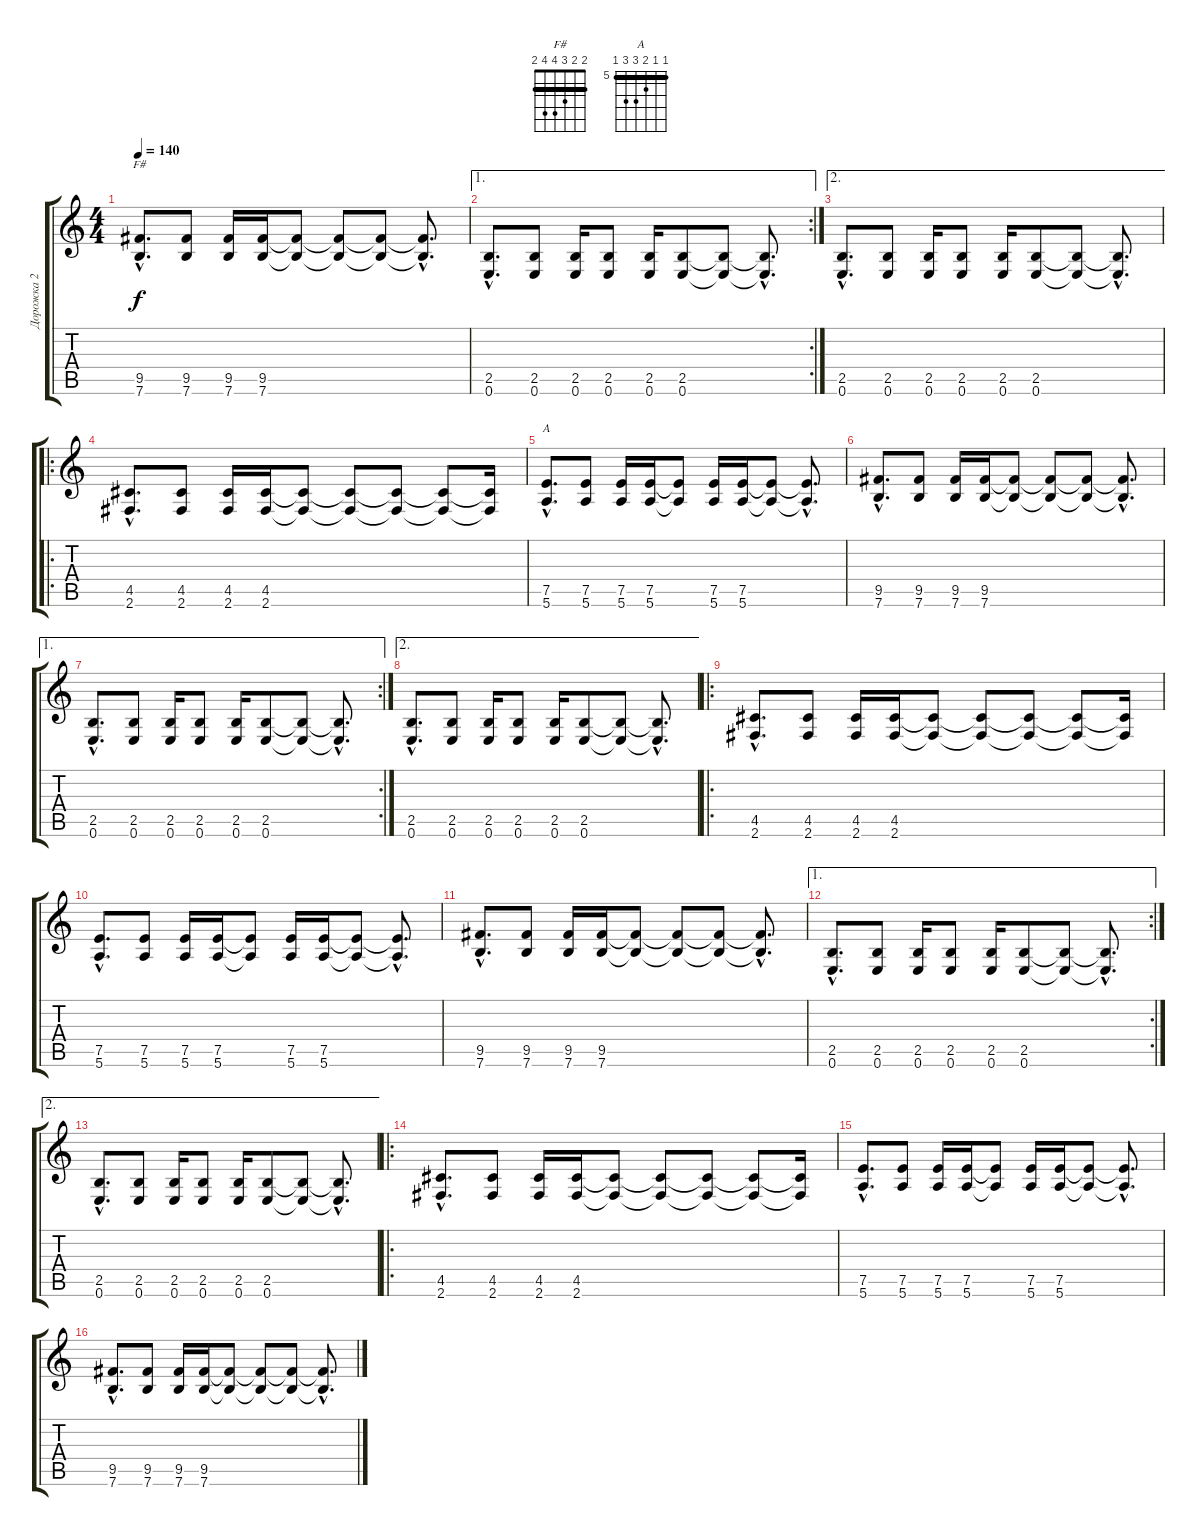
\track ("Дорожка 2" "Дорожка 2") {instrument acousticguitarsteel}
\staff {score tabs}
\tuning (E4 B3 G3 D3 A2 E2) {hide}
\chord ("F#" 2 2 3 4 4 2) {barre 2}
\chord ("A" 5 5 6 7 7 5) {firstfret 5 barre 5}
\ts (4 4)
\tempo 140
\clef g2
\ks c
(9.5{hac} 7.6{hac}).8{d ch "F#" dy f} (9.5 7.6).8 (9.5 7.6).16 (9.5 7.6).16 (9.5{t} 7.6{t}).8 (9.5{t} 7.6{t}).8 (9.5{t} 7.6{t}).8 (9.5{hac t} 7.6{hac t}).8{d} |
\ae 1
\rc 2
(2.5{hac} 0.6{hac}).8{d} (2.5 0.6).8 (2.5 0.6).16 (2.5 0.6).8 (2.5 0.6).16 (2.5 0.6).8 (2.5{t} 0.6{t}).8 (2.5{hac t} 0.6{hac t}).8{d} |
\ae 2
(2.5{hac} 0.6{hac}).8{d} (2.5 0.6).8 (2.5 0.6).16 (2.5 0.6).8 (2.5 0.6).16 (2.5 0.6).8 (2.5{t} 0.6{t}).8 (2.5{hac t} 0.6{hac t}).8{d} |
\ro
(4.5{hac} 2.6{hac}).8{d instrument distortionguitar} (4.5 2.6).8 (4.5 2.6).16 (4.5 2.6).16 (4.5{t} 2.6{t}).8 (4.5{t} 2.6{t}).8 (4.5{t} 2.6{t}).8 (4.5{t} 2.6{t}).8 (4.5{t} 2.6{t}).16 |
(7.5{hac} 5.6{hac}).8{d ch "A"} (7.5 5.6).8 (7.5 5.6).16 (7.5 5.6).16 (7.5{t} 5.6{t}).8 (7.5 5.6).16 (7.5 5.6).16 (7.5{t} 5.6{t}).8 (7.5{hac t} 5.6{hac t}).8{d} |
(9.5{hac} 7.6{hac}).8{d} (9.5 7.6).8 (9.5 7.6).16 (9.5 7.6).16 (9.5{t} 7.6{t}).8 (9.5{t} 7.6{t}).8 (9.5{t} 7.6{t}).8 (9.5{hac t} 7.6{hac t}).8{d} |
\ae 1
\rc 2
(2.5{hac} 0.6{hac}).8{d} (2.5 0.6).8 (2.5 0.6).16 (2.5 0.6).8 (2.5 0.6).16 (2.5 0.6).8 (2.5{t} 0.6{t}).8 (2.5{hac t} 0.6{hac t}).8{d} |
\ae 2
(2.5{hac} 0.6{hac}).8{d} (2.5 0.6).8 (2.5 0.6).16 (2.5 0.6).8 (2.5 0.6).16 (2.5 0.6).8 (2.5{t} 0.6{t}).8 (2.5{hac t} 0.6{hac t}).8{d} |
\ro
(4.5{hac} 2.6{hac}).8{d instrument distortionguitar} (4.5 2.6).8 (4.5 2.6).16 (4.5 2.6).16 (4.5{t} 2.6{t}).8 (4.5{t} 2.6{t}).8 (4.5{t} 2.6{t}).8 (4.5{t} 2.6{t}).8 (4.5{t} 2.6{t}).16 |
(7.5{hac} 5.6{hac}).8{d} (7.5 5.6).8 (7.5 5.6).16 (7.5 5.6).16 (7.5{t} 5.6{t}).8 (7.5 5.6).16 (7.5 5.6).16 (7.5{t} 5.6{t}).8 (7.5{hac t} 5.6{hac t}).8{d} |
(9.5{hac} 7.6{hac}).8{d} (9.5 7.6).8 (9.5 7.6).16 (9.5 7.6).16 (9.5{t} 7.6{t}).8 (9.5{t} 7.6{t}).8 (9.5{t} 7.6{t}).8 (9.5{hac t} 7.6{hac t}).8{d} |
\ae 1
\rc 2
(2.5{hac} 0.6{hac}).8{d} (2.5 0.6).8 (2.5 0.6).16 (2.5 0.6).8 (2.5 0.6).16 (2.5 0.6).8 (2.5{t} 0.6{t}).8 (2.5{hac t} 0.6{hac t}).8{d} |
\ae 2
(2.5{hac} 0.6{hac}).8{d} (2.5 0.6).8 (2.5 0.6).16 (2.5 0.6).8 (2.5 0.6).16 (2.5 0.6).8 (2.5{t} 0.6{t}).8 (2.5{hac t} 0.6{hac t}).8{d} |
\ro
(4.5{hac} 2.6{hac}).8{d instrument distortionguitar} (4.5 2.6).8 (4.5 2.6).16 (4.5 2.6).16 (4.5{t} 2.6{t}).8 (4.5{t} 2.6{t}).8 (4.5{t} 2.6{t}).8 (4.5{t} 2.6{t}).8 (4.5{t} 2.6{t}).16 |
(7.5{hac} 5.6{hac}).8{d} (7.5 5.6).8 (7.5 5.6).16 (7.5 5.6).16 (7.5{t} 5.6{t}).8 (7.5 5.6).16 (7.5 5.6).16 (7.5{t} 5.6{t}).8 (7.5{hac t} 5.6{hac t}).8{d} |
(9.5{hac} 7.6{hac}).8{d} (9.5 7.6).8 (9.5 7.6).16 (9.5 7.6).16 (9.5{t} 7.6{t}).8 (9.5{t} 7.6{t}).8 (9.5{t} 7.6{t}).8 (9.5{hac t} 7.6{hac t}).8{d}
